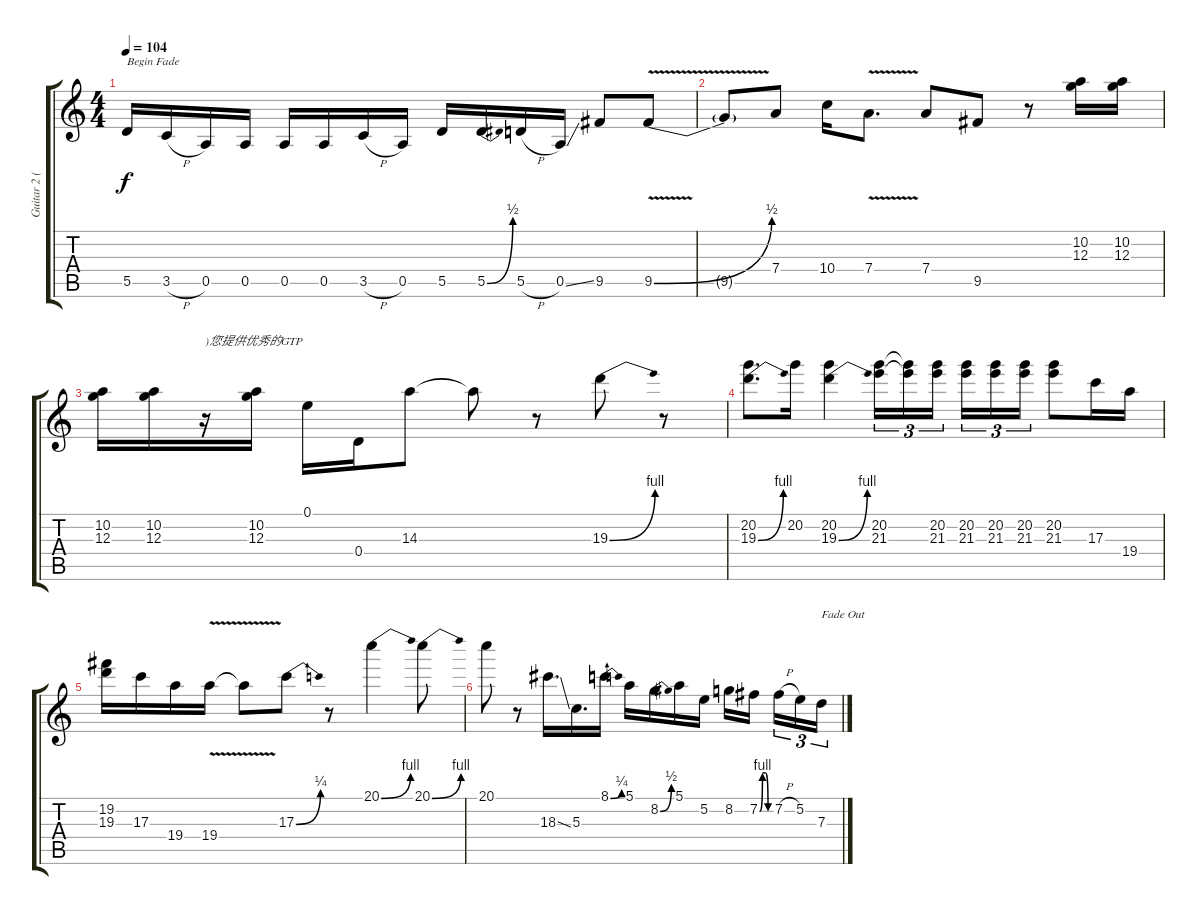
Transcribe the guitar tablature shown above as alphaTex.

\track ("Guitar 2 (Rhythm & Outro)" "Guitar 2 (") {instrument distortionguitar}
\staff {score tabs}
\tuning (E4 B3 G3 D3 A2 E2) {hide}
\ts (4 4)
\tempo 104
\clef g2
\ks c
5.5.16{txt "Begin Fade" dy f} 3.5{h}.16 0.5.16 0.5.16 0.5.16 0.5.16 3.5{h}.16 0.5.16 5.5.16 5.5{be (bend 0 0 60 2)}.16 5.5{h}.16 0.5{ss}.16 9.5.8 9.5{be (bend 0 0 60 2) v}.8 |
9.5{t}.8 7.4.8 10.4.16 7.4{v}.8{d} 7.4.8 9.5.8 r.8 (10.2 12.3).16 (10.2 12.3).16 |
(10.2 12.3).16 (10.2 12.3).16 r.16{txt ")您提供优秀的GTP"} (10.2 12.3).16 0.1.16 0.4.16 14.3.8 14.3{t}.8 r.8 19.3{be (bend 0 0 60 4)}.8 r.8 |
(20.2 19.3{be (bend 0 0 60 4)}).8{d} 20.2.16 (20.2 19.3{be (bend 0 0 60 4)}).4 (20.2 21.3).16{tu (3 2)} (20.2{t} 21.3{t}).16{tu (3 2)} (20.2 21.3).16{tu (3 2) beam splitsecondary} (20.2 21.3).16{tu (3 2)} (20.2 21.3).16{tu (3 2)} (20.2 21.3).16{tu (3 2)} (20.2 21.3).8 17.3.16 19.4.16 |
(19.2 19.3).16 17.3.16 19.4.16 19.4{v}.16 19.4{t}.8 17.3{be (bend 0 0 60 1)}.8 r.8 20.1{be (bend 0 0 60 4)}.4 20.1{be (bend 0 0 60 4)}.8 |
20.1.8 r.8 18.3{ss}.16{d} 5.3.16{d} 8.1{be (bend 0 0 60 1)}.16 5.1.16 8.2{be (bend 0 0 60 2)}.16 5.1.16 5.2.16 8.2.16 7.2{be (custom 0 0 15 4 30 4 45 0 60 0)}.16{beam splitsecondary} 7.2{h}.16{tu (3 2)} 5.2.16{tu (3 2)} 7.3.16{tu (3 2) txt "Fade Out"}
